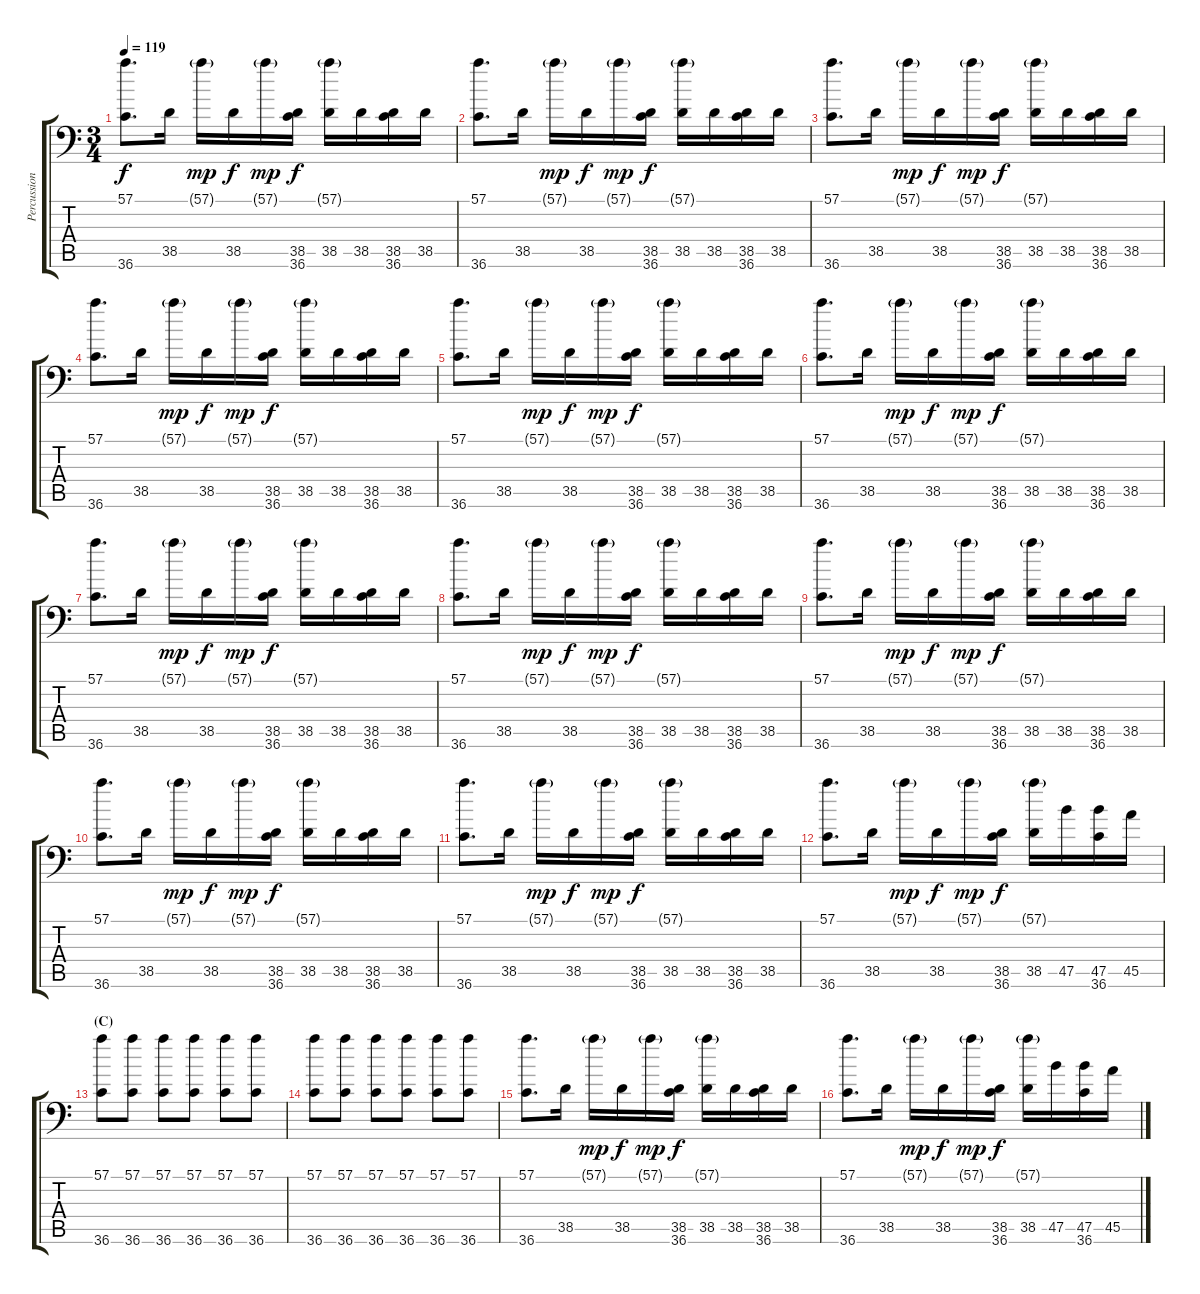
\track ("Percussion" "Percussion") {instrument acousticgrandpiano}
\staff {score tabs}
\tuning (C-1 C-1 C-1 C-1 C-1 C-1) {hide}
\ts (3 4)
\tempo 119
\clef f4
\ks c
(57.1 36.6).8{d dy f} 38.5.16 57.1{g}.16{dy mp} 38.5.16{dy f} 57.1{g}.16{dy mp} (38.5 36.6).16{dy f} (57.1{g} 38.5).16 38.5.16 (38.5 36.6).16 38.5.16 |
(57.1 36.6).8{d} 38.5.16 57.1{g}.16{dy mp} 38.5.16{dy f} 57.1{g}.16{dy mp} (38.5 36.6).16{dy f} (57.1{g} 38.5).16 38.5.16 (38.5 36.6).16 38.5.16 |
(57.1 36.6).8{d} 38.5.16 57.1{g}.16{dy mp} 38.5.16{dy f} 57.1{g}.16{dy mp} (38.5 36.6).16{dy f} (57.1{g} 38.5).16 38.5.16 (38.5 36.6).16 38.5.16 |
(57.1 36.6).8{d} 38.5.16 57.1{g}.16{dy mp} 38.5.16{dy f} 57.1{g}.16{dy mp} (38.5 36.6).16{dy f} (57.1{g} 38.5).16 38.5.16 (38.5 36.6).16 38.5.16 |
(57.1 36.6).8{d} 38.5.16 57.1{g}.16{dy mp} 38.5.16{dy f} 57.1{g}.16{dy mp} (38.5 36.6).16{dy f} (57.1{g} 38.5).16 38.5.16 (38.5 36.6).16 38.5.16 |
(57.1 36.6).8{d} 38.5.16 57.1{g}.16{dy mp} 38.5.16{dy f} 57.1{g}.16{dy mp} (38.5 36.6).16{dy f} (57.1{g} 38.5).16 38.5.16 (38.5 36.6).16 38.5.16 |
(57.1 36.6).8{d} 38.5.16 57.1{g}.16{dy mp} 38.5.16{dy f} 57.1{g}.16{dy mp} (38.5 36.6).16{dy f} (57.1{g} 38.5).16 38.5.16 (38.5 36.6).16 38.5.16 |
(57.1 36.6).8{d} 38.5.16 57.1{g}.16{dy mp} 38.5.16{dy f} 57.1{g}.16{dy mp} (38.5 36.6).16{dy f} (57.1{g} 38.5).16 38.5.16 (38.5 36.6).16 38.5.16 |
(57.1 36.6).8{d} 38.5.16 57.1{g}.16{dy mp} 38.5.16{dy f} 57.1{g}.16{dy mp} (38.5 36.6).16{dy f} (57.1{g} 38.5).16 38.5.16 (38.5 36.6).16 38.5.16 |
(57.1 36.6).8{d} 38.5.16 57.1{g}.16{dy mp} 38.5.16{dy f} 57.1{g}.16{dy mp} (38.5 36.6).16{dy f} (57.1{g} 38.5).16 38.5.16 (38.5 36.6).16 38.5.16 |
(57.1 36.6).8{d} 38.5.16 57.1{g}.16{dy mp} 38.5.16{dy f} 57.1{g}.16{dy mp} (38.5 36.6).16{dy f} (57.1{g} 38.5).16 38.5.16 (38.5 36.6).16 38.5.16 |
(57.1 36.6).8{d} 38.5.16 57.1{g}.16{dy mp} 38.5.16{dy f} 57.1{g}.16{dy mp} (38.5 36.6).16{dy f} (57.1{g} 38.5).16 47.5.16 (47.5 36.6).16 45.5.16 |
\section ("" "(C)")
(57.1 36.6).8 (57.1 36.6).8 (57.1 36.6).8 (57.1 36.6).8 (57.1 36.6).8 (57.1 36.6).8 |
(57.1 36.6).8 (57.1 36.6).8 (57.1 36.6).8 (57.1 36.6).8 (57.1 36.6).8 (57.1 36.6).8 |
(57.1 36.6).8{d} 38.5.16 57.1{g}.16{dy mp} 38.5.16{dy f} 57.1{g}.16{dy mp} (38.5 36.6).16{dy f} (57.1{g} 38.5).16 38.5.16 (38.5 36.6).16 38.5.16 |
(57.1 36.6).8{d} 38.5.16 57.1{g}.16{dy mp} 38.5.16{dy f} 57.1{g}.16{dy mp} (38.5 36.6).16{dy f} (57.1{g} 38.5).16 47.5.16 (47.5 36.6).16 45.5.16
